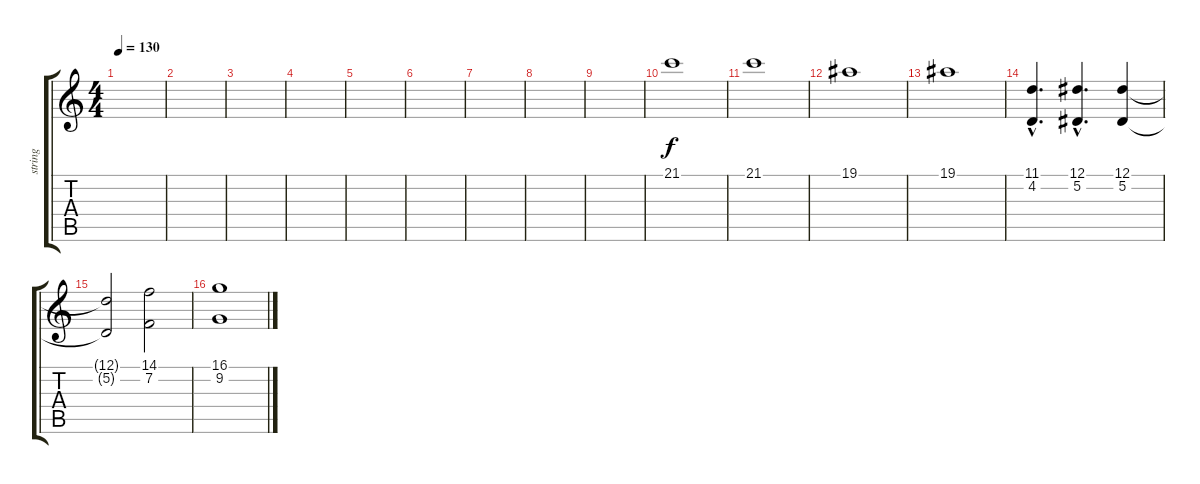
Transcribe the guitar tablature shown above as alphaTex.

\track ("string" "string") {instrument stringensemble1}
\staff {score tabs}
\tuning (Eb4 Bb3 Gb3 Db3 Ab2 Eb2) {hide}
\ts (4 4)
\tempo 130
\clef g2
\ks c
|
|
|
|
|
|
|
|
|
21.1.1 |
21.1.1 |
19.1.1 |
19.1.1 |
(11.1{hac} 4.2{hac}).4{d} (12.1{hac} 5.2{hac}).4{d} (12.1 5.2).4 |
(12.1{t} 5.2{t}).2 (14.1 7.2).2 |
(16.1 9.2).1
